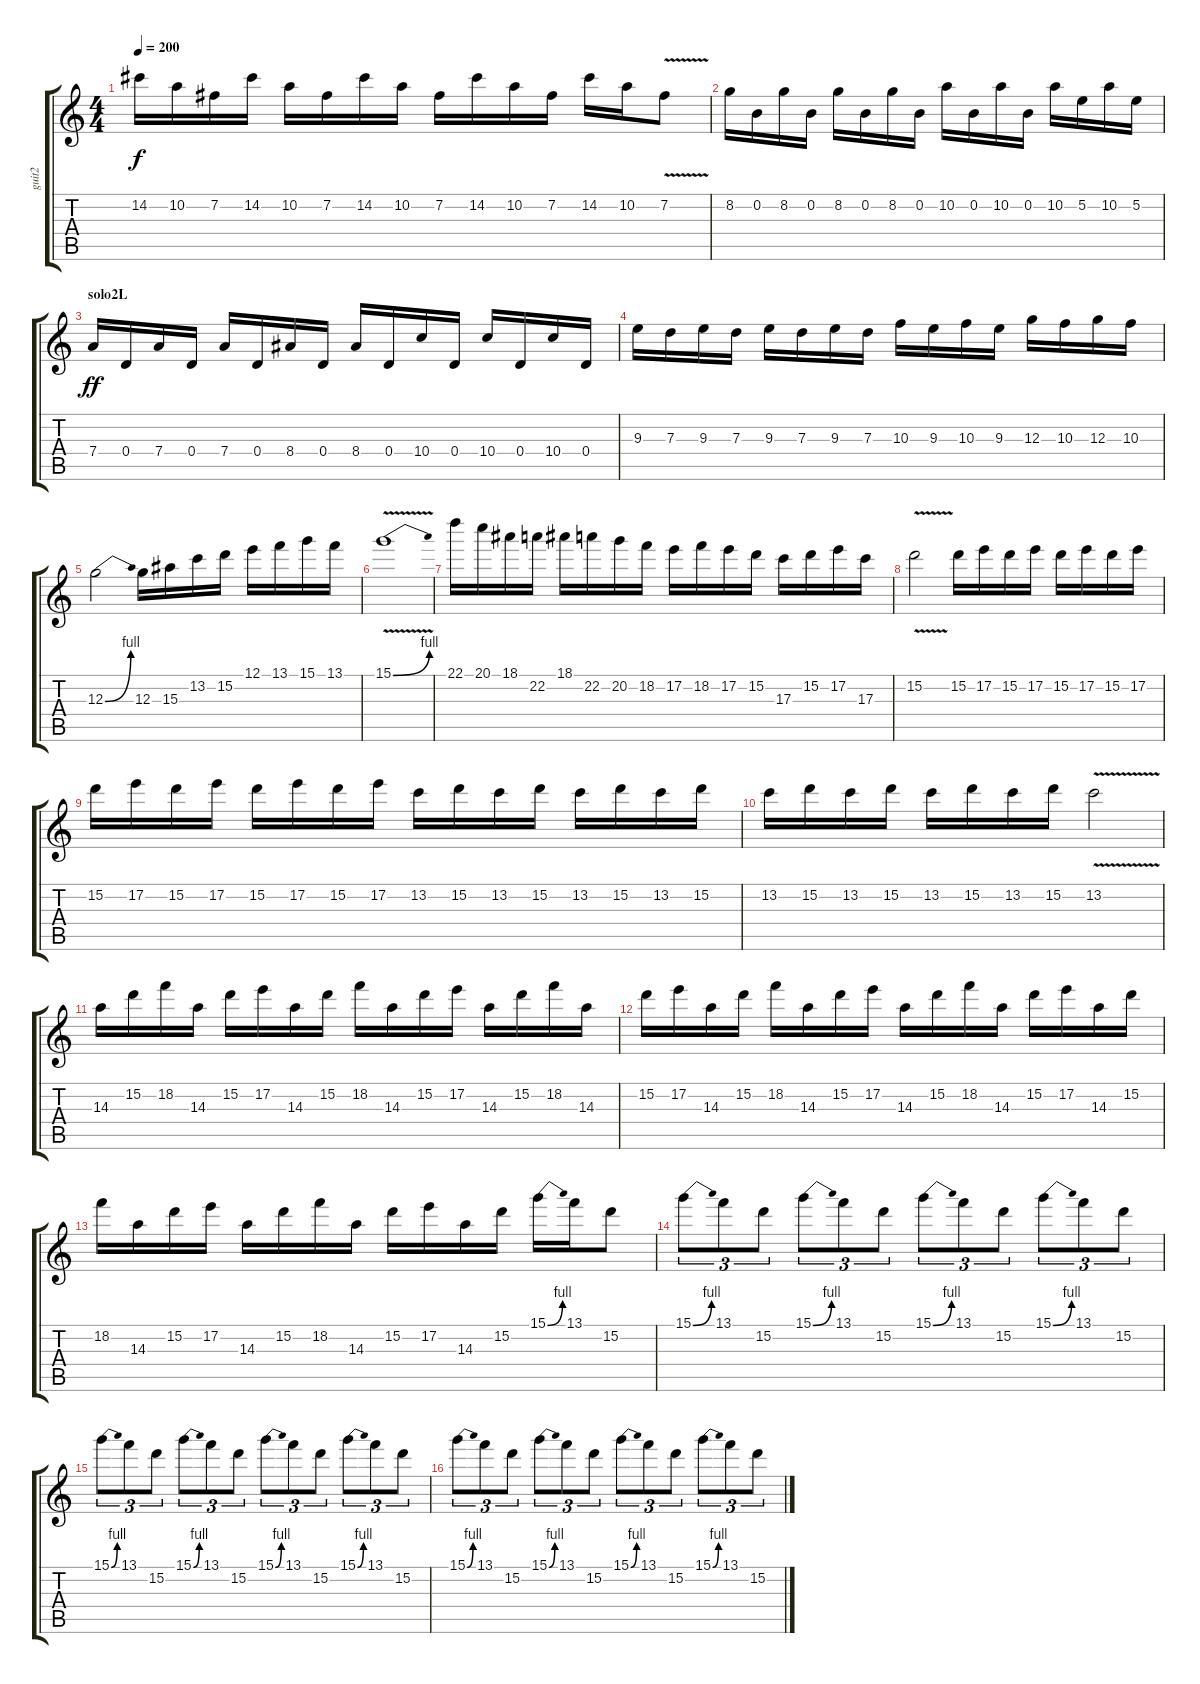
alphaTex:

\track ("guit2" "guit2") {instrument distortionguitar}
\staff {score tabs}
\tuning (E4 B3 G3 D3 A2 E2) {hide}
\ts (4 4)
\tempo 200
\clef g2
\ks c
14.2.16{dy f} 10.2.16 7.2.16 14.2.16 10.2.16 7.2.16 14.2.16 10.2.16 7.2.16 14.2.16 10.2.16 7.2.16 14.2.16 10.2.16 7.2{v}.8 |
8.2.16 0.2.16 8.2.16 0.2.16 8.2.16 0.2.16 8.2.16 0.2.16 10.2.16 0.2.16 10.2.16 0.2.16 10.2.16 5.2.16 10.2.16 5.2.16 |
\section ("" "solo2L")
7.4.16{dy ff} 0.4.16 7.4.16 0.4.16 7.4.16 0.4.16 8.4.16 0.4.16 8.4.16 0.4.16 10.4.16 0.4.16 10.4.16 0.4.16 10.4.16 0.4.16 |
9.3.16 7.3.16 9.3.16 7.3.16 9.3.16 7.3.16 9.3.16 7.3.16 10.3.16 9.3.16 10.3.16 9.3.16 12.3.16 10.3.16 12.3.16 10.3.16 |
12.3{be (bend 0 0 60 4)}.2 12.3.16 15.3.16 13.2.16 15.2.16 12.1.16 13.1.16 15.1.16 13.1.16 |
15.1{be (bend 0 0 60 4) v}.1 |
22.1.16 20.1.16 18.1.16 22.2.16 18.1.16 22.2.16 20.2.16 18.2.16 17.2.16 18.2.16 17.2.16 15.2.16 17.3.16 15.2.16 17.2.16 17.3.16 |
15.2{v}.2 15.2.16 17.2.16 15.2.16 17.2.16 15.2.16 17.2.16 15.2.16 17.2.16 |
15.2.16 17.2.16 15.2.16 17.2.16 15.2.16 17.2.16 15.2.16 17.2.16 13.2.16 15.2.16 13.2.16 15.2.16 13.2.16 15.2.16 13.2.16 15.2.16 |
13.2.16 15.2.16 13.2.16 15.2.16 13.2.16 15.2.16 13.2.16 15.2.16 13.2{v}.2 |
14.3.16 15.2.16 18.2.16 14.3.16 15.2.16 17.2.16 14.3.16 15.2.16 18.2.16 14.3.16 15.2.16 17.2.16 14.3.16 15.2.16 18.2.16 14.3.16 |
15.2.16 17.2.16 14.3.16 15.2.16 18.2.16 14.3.16 15.2.16 17.2.16 14.3.16 15.2.16 18.2.16 14.3.16 15.2.16 17.2.16 14.3.16 15.2.16 |
18.2.16 14.3.16 15.2.16 17.2.16 14.3.16 15.2.16 18.2.16 14.3.16 15.2.16 17.2.16 14.3.16 15.2.16 15.1{be (bend 0 0 60 4)}.16 13.1.16 15.2.8 |
15.1{be (bend 0 0 60 4)}.8{tu (3 2)} 13.1.8{tu (3 2)} 15.2.8{tu (3 2)} 15.1{be (bend 0 0 60 4)}.8{tu (3 2)} 13.1.8{tu (3 2)} 15.2.8{tu (3 2)} 15.1{be (bend 0 0 60 4)}.8{tu (3 2)} 13.1.8{tu (3 2)} 15.2.8{tu (3 2)} 15.1{be (bend 0 0 60 4)}.8{tu (3 2)} 13.1.8{tu (3 2)} 15.2.8{tu (3 2)} |
15.1{be (bend 0 0 60 4)}.8{tu (3 2)} 13.1.8{tu (3 2)} 15.2.8{tu (3 2)} 15.1{be (bend 0 0 60 4)}.8{tu (3 2)} 13.1.8{tu (3 2)} 15.2.8{tu (3 2)} 15.1{be (bend 0 0 60 4)}.8{tu (3 2)} 13.1.8{tu (3 2)} 15.2.8{tu (3 2)} 15.1{be (bend 0 0 60 4)}.8{tu (3 2)} 13.1.8{tu (3 2)} 15.2.8{tu (3 2)} |
15.1{be (bend 0 0 60 4)}.8{tu (3 2)} 13.1.8{tu (3 2)} 15.2.8{tu (3 2)} 15.1{be (bend 0 0 60 4)}.8{tu (3 2)} 13.1.8{tu (3 2)} 15.2.8{tu (3 2)} 15.1{be (bend 0 0 60 4)}.8{tu (3 2)} 13.1.8{tu (3 2)} 15.2.8{tu (3 2)} 15.1{be (bend 0 0 60 4)}.8{tu (3 2)} 13.1.8{tu (3 2)} 15.2.8{tu (3 2)}
